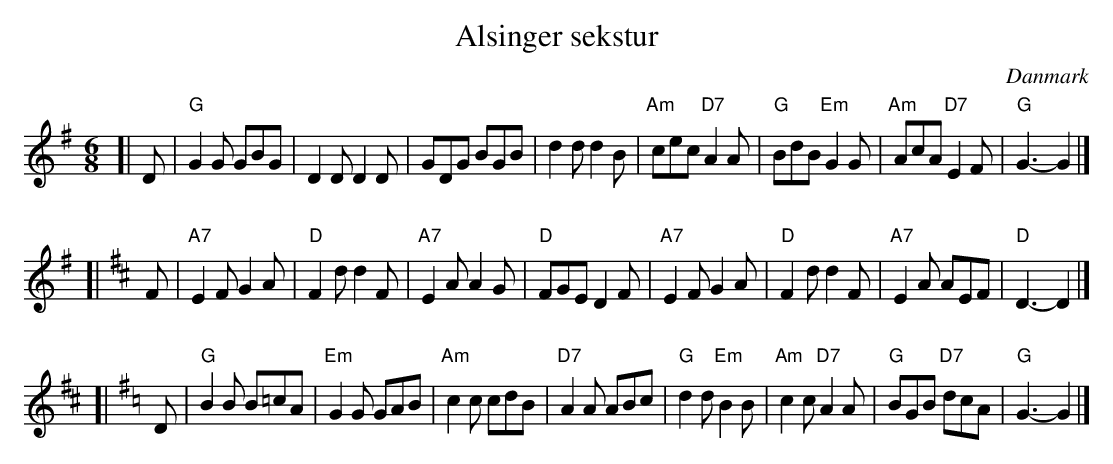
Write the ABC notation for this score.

X:1
T: Alsinger sekstur
O: Danmark
M: 6/8
L: 1/8
K: G
[| D | "G"G2G GBG | D2D D2D | GDG BGB | d2d d2B | "Am"cec "D7"A2A | "G"BdB "Em"G2G | "Am"AcA "D7"E2F | "G"G3- G2 |]
P:
K: D
[| F | "A7"E2F G2A | "D"F2d d2F | "A7"E2A A2G | "D"FGE D2F | "A7"E2F G2A | "D"F2d d2F | "A7"E2A AEF | "D"D3- D2 |]
P:
K: G
[| D | "G"B2B B=cA | "Em"G2G GAB | "Am"c2c cdB | "D7"A2A ABc | "G"d2d "Em"B2B | "Am"c2c "D7"A2A | "G"BGB "D7"dcA | "G"G3- G2 |]
